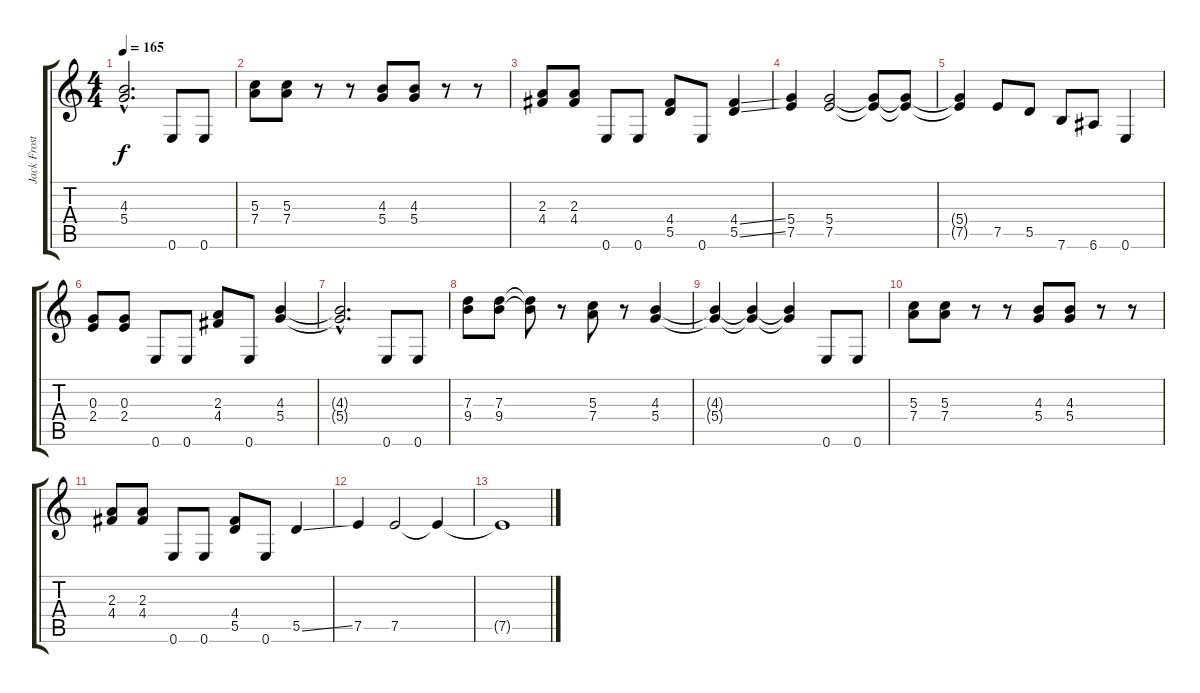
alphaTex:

\track ("Jack Frost" "Jack Frost") {instrument distortionguitar}
\staff {score tabs}
\tuning (E4 B3 G3 D3 A2 E2) {hide}
\ts (4 4)
\tempo 165
\clef g2
\ks c
(4.3{hac t} 5.4{hac t}).2{d dy f} 0.6.8 0.6.8 |
(5.3 7.4).8 (5.3 7.4).8 r.8 r.8 (4.3 5.4).8 (4.3 5.4).8 r.8 r.8 |
(2.3 4.4).8 (2.3 4.4).8 0.6.8 0.6.8 (4.4 5.5).8 0.6.8 (4.4{ss} 5.5{ss}).4 |
(5.4 7.5).4 (5.4 7.5).2 (5.4{t} 7.5{t}).8 (5.4{t} 7.5{t}).8 |
(5.4{t} 7.5{t}).4 7.5.8 5.5.8 7.6.8 6.6.8 0.6.4 |
(0.3 2.4).8 (0.3 2.4).8 0.6.8 0.6.8 (2.3 4.4).8 0.6.8 (4.3 5.4).4 |
(4.3{hac t} 5.4{hac t}).2{d} 0.6.8 0.6.8 |
(7.3 9.4).8 (7.3 9.4).8 (7.3{t} 9.4{t}).8 r.8 (5.3 7.4).8 r.8 (4.3 5.4).4 |
(4.3{t} 5.4{t}).4 (4.3{t} 5.4{t}).4 (4.3{t} 5.4{t}).4 0.6.8 0.6.8 |
(5.3 7.4).8 (5.3 7.4).8 r.8 r.8 (4.3 5.4).8 (4.3 5.4).8 r.8 r.8 |
(2.3 4.4).8 (2.3 4.4).8 0.6.8 0.6.8 (4.4 5.5).8 0.6.8 5.5{ss}.4 |
7.5.4 7.5.2 7.5{t}.4{volume 8} |
7.5{t}.1
